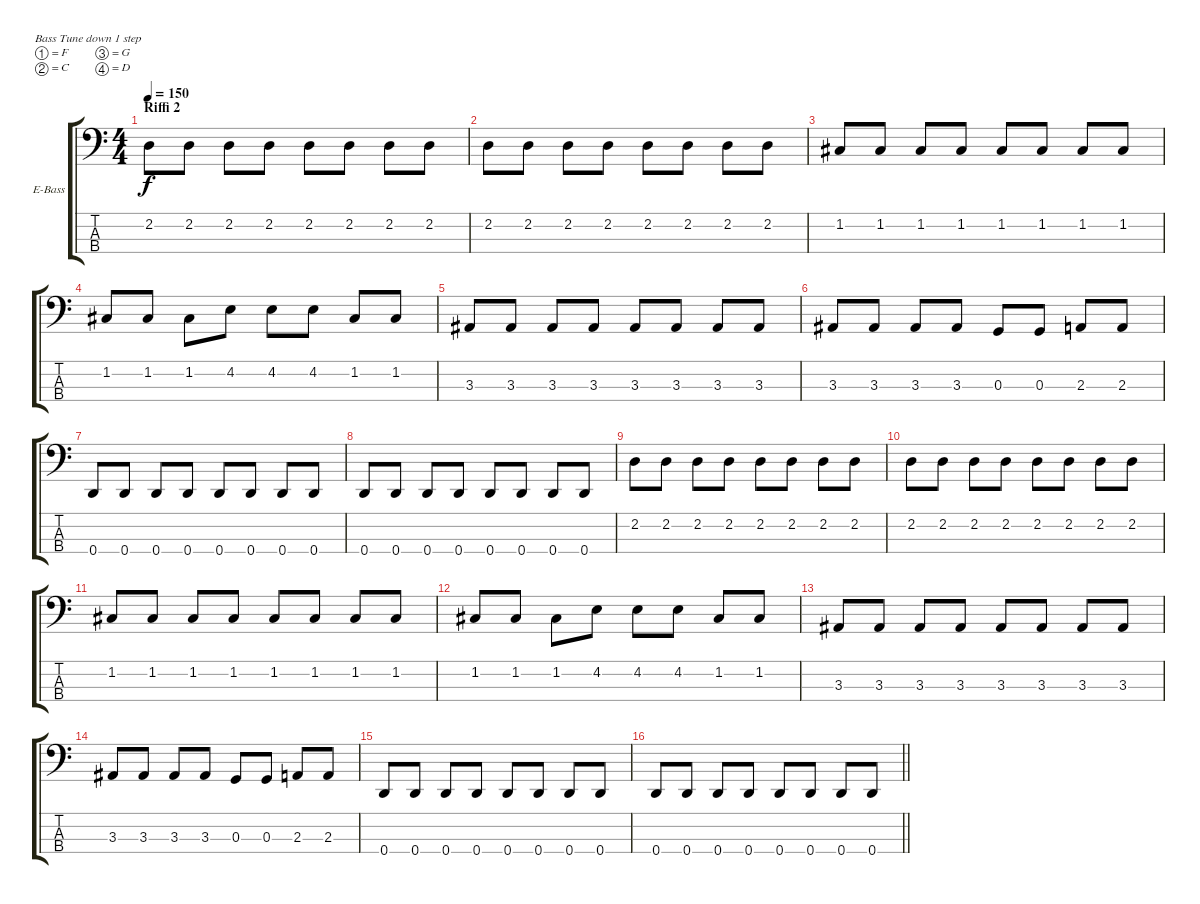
\bracketExtendMode groupsimilarinstruments
\firstSystemTrackNameOrientation horizontal
\otherSystemsTrackNameOrientation horizontal
\track ("Basso" "E-Bass") {instrument electricbassfinger}
\staff {score tabs}
\tuning (F2 C2 G1 D1)
\ts (4 4)
\section ("" "Riffi 2")
\tempo 150
\clef f4
\ks c
2.2.8{dy f} 2.2.8 2.2.8 2.2.8 2.2.8 2.2.8 2.2.8 2.2.8 |
2.2.8 2.2.8 2.2.8 2.2.8 2.2.8 2.2.8 2.2.8 2.2.8 |
1.2.8 1.2.8 1.2.8 1.2.8 1.2.8 1.2.8 1.2.8 1.2.8 |
1.2.8 1.2.8 1.2.8 4.2.8 4.2.8 4.2.8 1.2.8 1.2.8 |
3.3.8 3.3.8 3.3.8 3.3.8 3.3.8 3.3.8 3.3.8 3.3.8 |
3.3.8 3.3.8 3.3.8 3.3.8 0.3.8 0.3.8 2.3.8 2.3.8 |
0.4.8 0.4.8 0.4.8 0.4.8 0.4.8 0.4.8 0.4.8 0.4.8 |
0.4.8 0.4.8 0.4.8 0.4.8 0.4.8 0.4.8 0.4.8 0.4.8 |
2.2.8 2.2.8 2.2.8 2.2.8 2.2.8 2.2.8 2.2.8 2.2.8 |
2.2.8 2.2.8 2.2.8 2.2.8 2.2.8 2.2.8 2.2.8 2.2.8 |
1.2.8 1.2.8 1.2.8 1.2.8 1.2.8 1.2.8 1.2.8 1.2.8 |
1.2.8 1.2.8 1.2.8 4.2.8 4.2.8 4.2.8 1.2.8 1.2.8 |
3.3.8 3.3.8 3.3.8 3.3.8 3.3.8 3.3.8 3.3.8 3.3.8 |
3.3.8 3.3.8 3.3.8 3.3.8 0.3.8 0.3.8 2.3.8 2.3.8 |
0.4.8 0.4.8 0.4.8 0.4.8 0.4.8 0.4.8 0.4.8 0.4.8 |
\barLineRight lightlight
0.4.8 0.4.8 0.4.8 0.4.8 0.4.8 0.4.8 0.4.8 0.4.8
